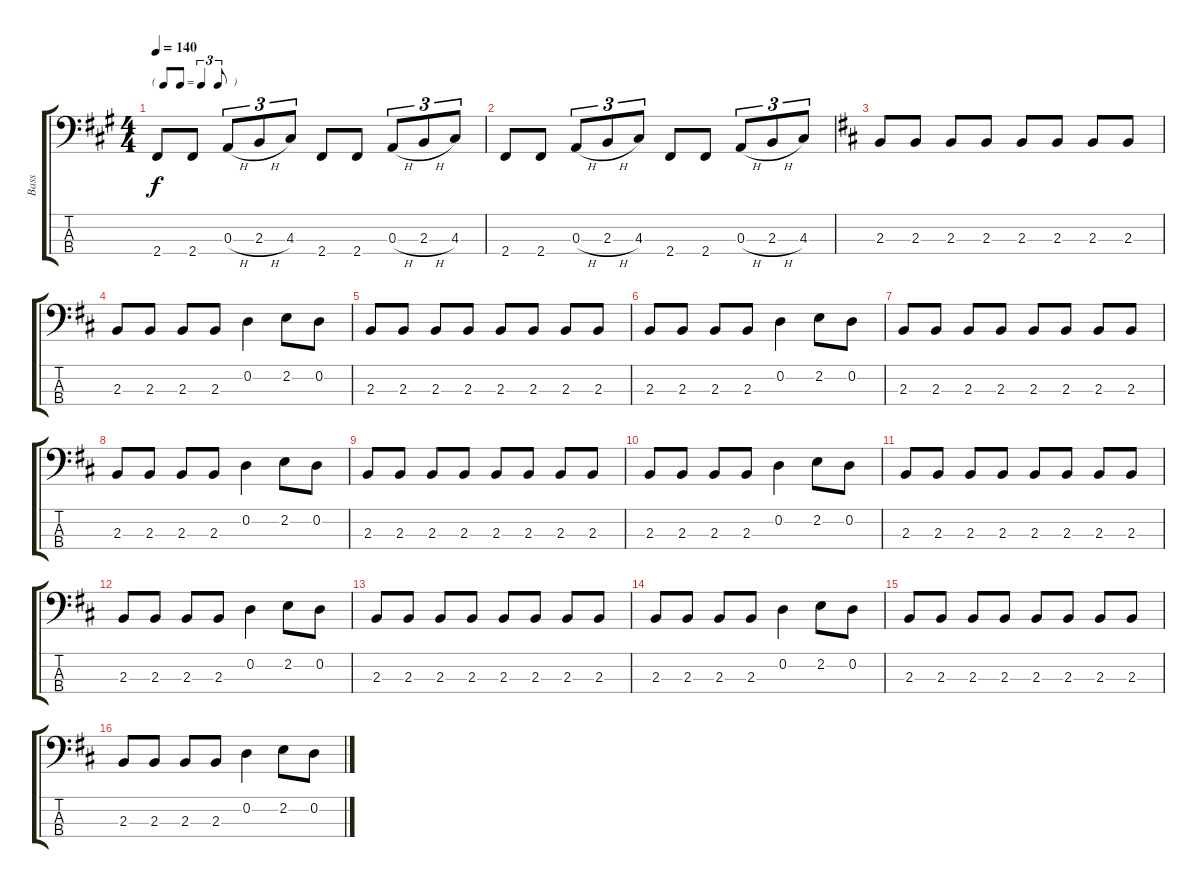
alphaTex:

\track ("Bass" "Bass") {instrument electricbassfinger}
\staff {score tabs}
\tuning (G2 D2 A1 E1) {hide}
\ts (4 4)
\tf triplet8th
\tempo 140
\clef f4
\ks f#minor
2.4.8{dy f} 2.4.8 0.3{h}.8{tu (3 2)} 2.3{h}.8{tu (3 2)} 4.3.8{tu (3 2)} 2.4.8 2.4.8 0.3{h}.8{tu (3 2)} 2.3{h}.8{tu (3 2)} 4.3.8{tu (3 2)} |
2.4.8 2.4.8 0.3{h}.8{tu (3 2)} 2.3{h}.8{tu (3 2)} 4.3.8{tu (3 2)} 2.4.8 2.4.8 0.3{h}.8{tu (3 2)} 2.3{h}.8{tu (3 2)} 4.3.8{tu (3 2)} |
\ks bminor
2.3.8 2.3.8 2.3.8 2.3.8 2.3.8 2.3.8 2.3.8 2.3.8 |
2.3.8 2.3.8 2.3.8 2.3.8 0.2.4 2.2.8 0.2.8 |
2.3.8 2.3.8 2.3.8 2.3.8 2.3.8 2.3.8 2.3.8 2.3.8 |
2.3.8 2.3.8 2.3.8 2.3.8 0.2.4 2.2.8 0.2.8 |
2.3.8 2.3.8 2.3.8 2.3.8 2.3.8 2.3.8 2.3.8 2.3.8 |
2.3.8 2.3.8 2.3.8 2.3.8 0.2.4 2.2.8 0.2.8 |
2.3.8 2.3.8 2.3.8 2.3.8 2.3.8 2.3.8 2.3.8 2.3.8 |
2.3.8 2.3.8 2.3.8 2.3.8 0.2.4 2.2.8 0.2.8 |
2.3.8 2.3.8 2.3.8 2.3.8 2.3.8 2.3.8 2.3.8 2.3.8 |
2.3.8 2.3.8 2.3.8 2.3.8 0.2.4 2.2.8 0.2.8 |
2.3.8 2.3.8 2.3.8 2.3.8 2.3.8 2.3.8 2.3.8 2.3.8 |
2.3.8 2.3.8 2.3.8 2.3.8 0.2.4 2.2.8 0.2.8 |
2.3.8 2.3.8 2.3.8 2.3.8 2.3.8 2.3.8 2.3.8 2.3.8 |
2.3.8 2.3.8 2.3.8 2.3.8 0.2.4 2.2.8 0.2.8
